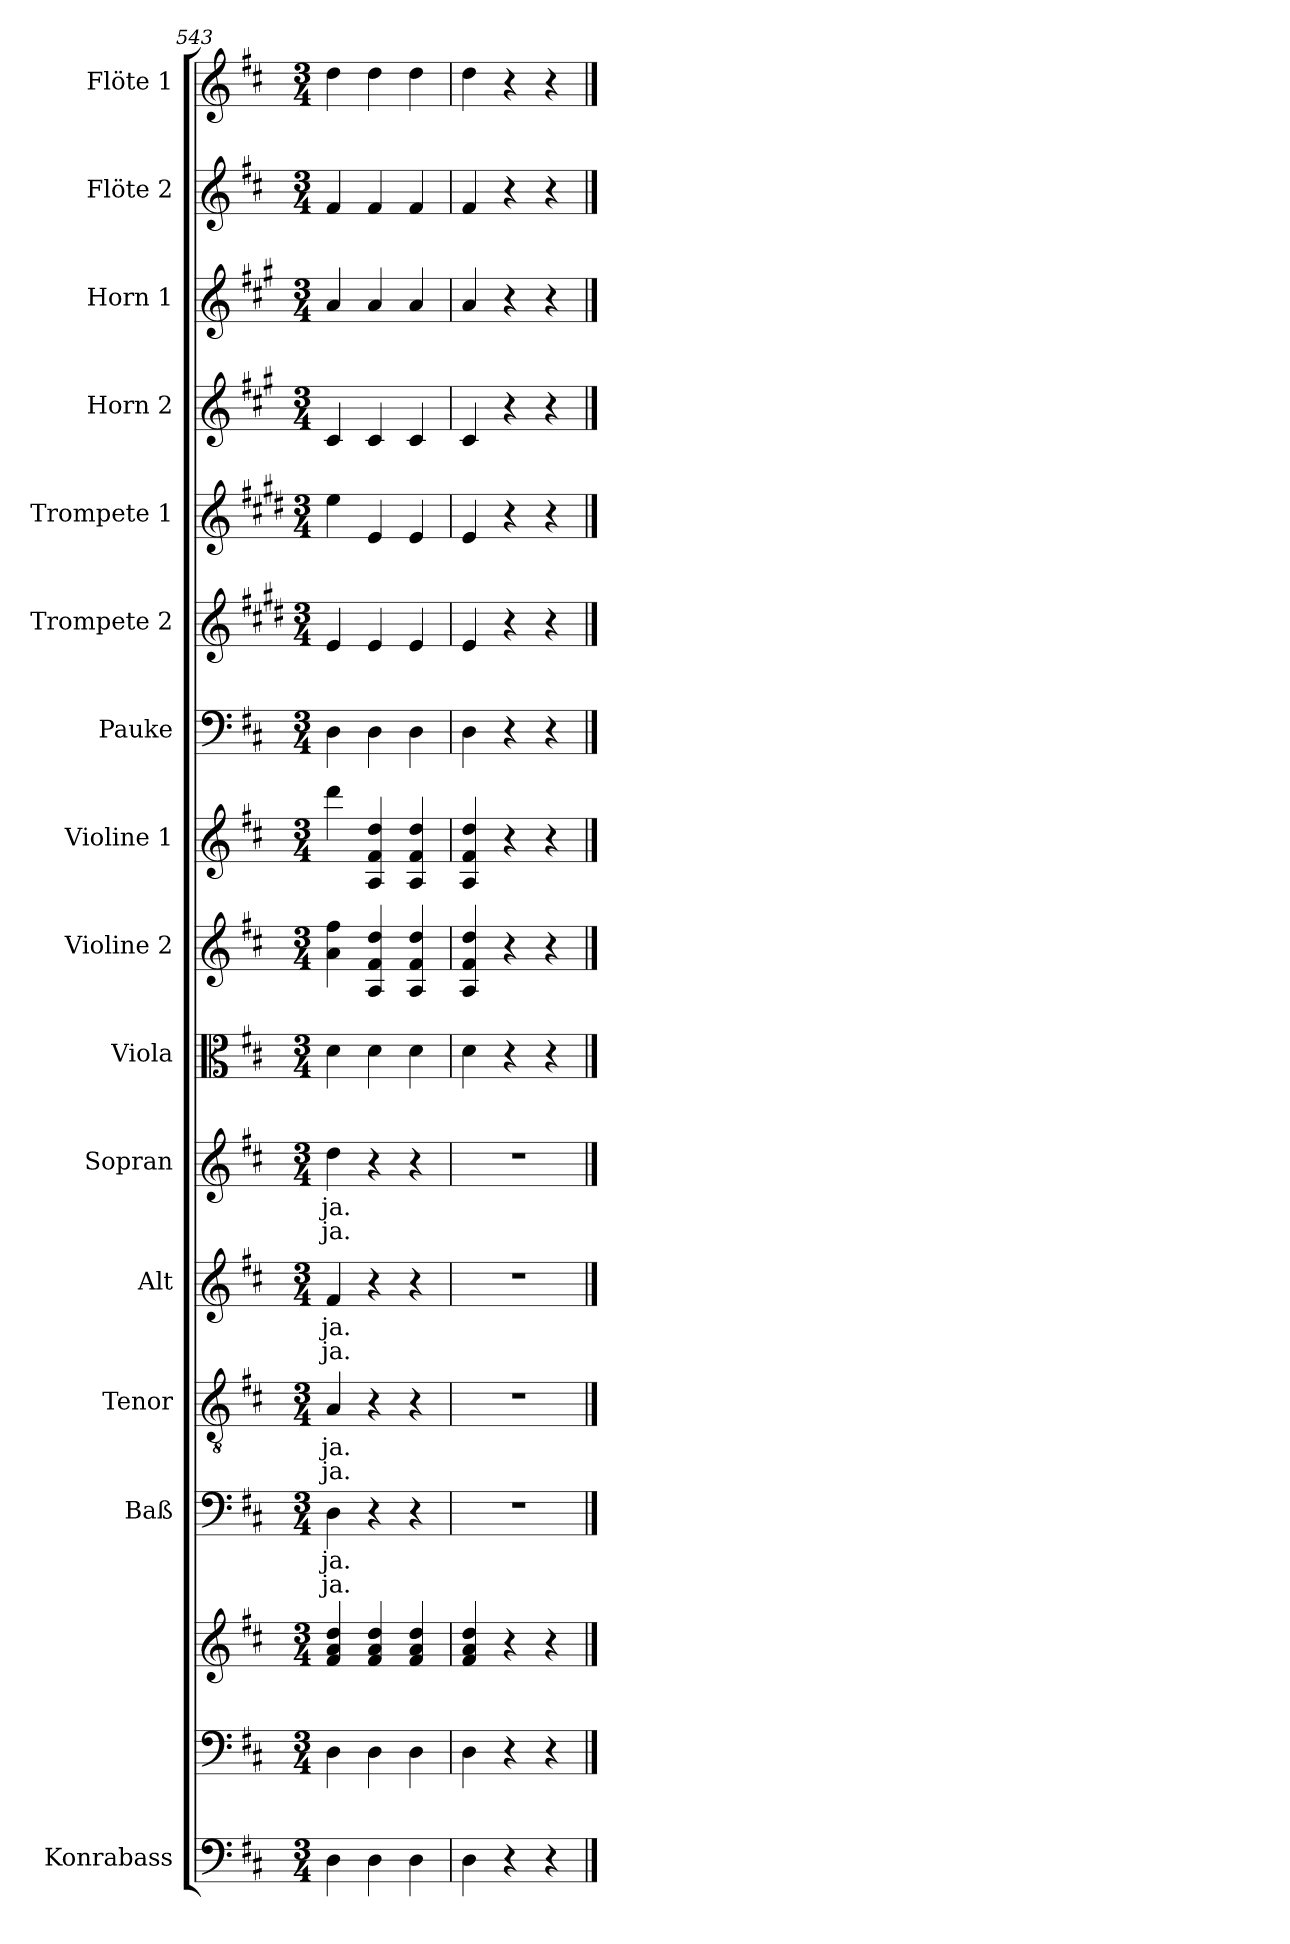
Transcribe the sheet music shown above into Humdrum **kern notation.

**kern	**kern	**kern	**kern	**text	**text	**kern	**text	**text	**kern	**text	**text	**kern	**text	**text	**kern	**kern	**kern	**kern	**kern	**kern	**kern	**kern	**kern	**kern
*part16	*part15	*part15	*part14	*part14	*part14	*part13	*part13	*part13	*part12	*part12	*part12	*part11	*part11	*part11	*part10	*part9	*part8	*part7	*part6	*part5	*part4	*part3	*part2	*part1
*staff17	*staff16	*staff15	*staff14	*staff14	*staff14	*staff13	*staff13	*staff13	*staff12	*staff12	*staff12	*staff11	*staff11	*staff11	*staff10	*staff9	*staff8	*staff7	*staff6	*staff5	*staff4	*staff3	*staff2	*staff1
*I"Konrabass	*	*	*I"Baß	*	*	*I"Tenor	*	*	*I"Alt	*	*	*I"Sopran	*	*	*I"Viola	*I"Violine 2	*I"Violine 1	*I"Pauke	*I"Trompete 2	*I"Trompete 1	*I"Horn 2	*I"Horn 1	*I"Flöte 2	*I"Flöte 1
*I'Kb.	*	*	*I'Baß	*	*	*I'Ten	*	*	*I'Alt	*	*	*I'Sop	*	*	*I'Vla.	*I'Vln. 2	*I'Vln. 1	*I'Pk.	*I'Trp. 2	*I'Trp. 1	*I'Hrn. 2	*I'Hrn. 1	*I'Fl. 2	*I'Fl. 1
*clefF4	*clefF4	*clefG2	*clefF4	*	*	*clefGv2	*	*	*clefG2	*	*	*clefG2	*	*	*clefC3	*clefG2	*clefG2	*clefF4	*clefG2	*clefG2	*clefG2	*clefG2	*clefG2	*clefG2
*ITrd7c12	*	*	*	*	*	*	*	*	*	*	*	*	*	*	*	*	*	*	*ITrd1c2	*ITrd1c2	*ITrd4c7	*ITrd4c7	*	*
*k[f#c#]	*k[f#c#]	*k[f#c#]	*k[f#c#]	*	*	*k[f#c#]	*	*	*k[f#c#]	*	*	*k[f#c#]	*	*	*k[f#c#]	*k[f#c#]	*k[f#c#]	*k[f#c#]	*k[f#c#]	*k[f#c#]	*k[f#c#]	*k[f#c#]	*k[f#c#]	*k[f#c#]
*D:	*D:	*D:	*D:	*	*	*D:	*	*	*D:	*	*	*D:	*	*	*D:	*D:	*D:	*D:	*D:	*D:	*D:	*D:	*D:	*D:
*M3/4	*M3/4	*M3/4	*M3/4	*	*	*M3/4	*	*	*M3/4	*	*	*M3/4	*	*	*M3/4	*M3/4	*M3/4	*M3/4	*M3/4	*M3/4	*M3/4	*M3/4	*M3/4	*M3/4
=543	=543	=543	=543	=543	=543	=543	=543	=543	=543	=543	=543	=543	=543	=543	=543	=543	=543	=543	=543	=543	=543	=543	=543	=543
!	!	!	!	!LO:LY:b	!LO:LY:b	!	!LO:LY:b	!LO:LY:b	!	!LO:LY:b	!LO:LY:b	!	!LO:LY:b	!LO:LY:b	!	!	!	!	!	!	!	!	!	!
4DD\	4D\	4f#/ 4a/ 4dd/	4D\	-ja.	-ja.	4A/	-ja.	-ja.	4f#/	-ja.	-ja.	4dd\	-ja.	-ja.	4d\	4a\ 4ff#\	4ddd\	4D\	4d/	4dd\	4F#/	4d/	4f#/	4dd\
4DD\	4D\	4f#/ 4a/ 4dd/	4r	.	.	4r	.	.	4r	.	.	4r	.	.	4d\	4A/ 4f#/ 4dd/	4A/ 4f#/ 4dd/	4D\	4d/	4d/	4F#/	4d/	4f#/	4dd\
4DD\	4D\	4f#/ 4a/ 4dd/	4r	.	.	4r	.	.	4r	.	.	4r	.	.	4d\	4A/ 4f#/ 4dd/	4A/ 4f#/ 4dd/	4D\	4d/	4d/	4F#/	4d/	4f#/	4dd\
=544	=544	=544	=544	=544	=544	=544	=544	=544	=544	=544	=544	=544	=544	=544	=544	=544	=544	=544	=544	=544	=544	=544	=544	=544
4DD\	4D\	4f#/ 4a/ 4dd/	2.r	.	.	2.r	.	.	2.r	.	.	2.r	.	.	4d\	4A/ 4f#/ 4dd/	4A/ 4f#/ 4dd/	4D\	4d/	4d/	4F#/	4d/	4f#/	4dd\
4r	4r	4r	.	.	.	.	.	.	.	.	.	.	.	.	4r	4r	4r	4r	4r	4r	4r	4r	4r	4r
4r	4r	4r	.	.	.	.	.	.	.	.	.	.	.	.	4r	4r	4r	4r	4r	4r	4r	4r	4r	4r
==	==	==	==	==	==	==	==	==	==	==	==	==	==	==	==	==	==	==	==	==	==	==	==	==
*-	*-	*-	*-	*-	*-	*-	*-	*-	*-	*-	*-	*-	*-	*-	*-	*-	*-	*-	*-	*-	*-	*-	*-	*-
